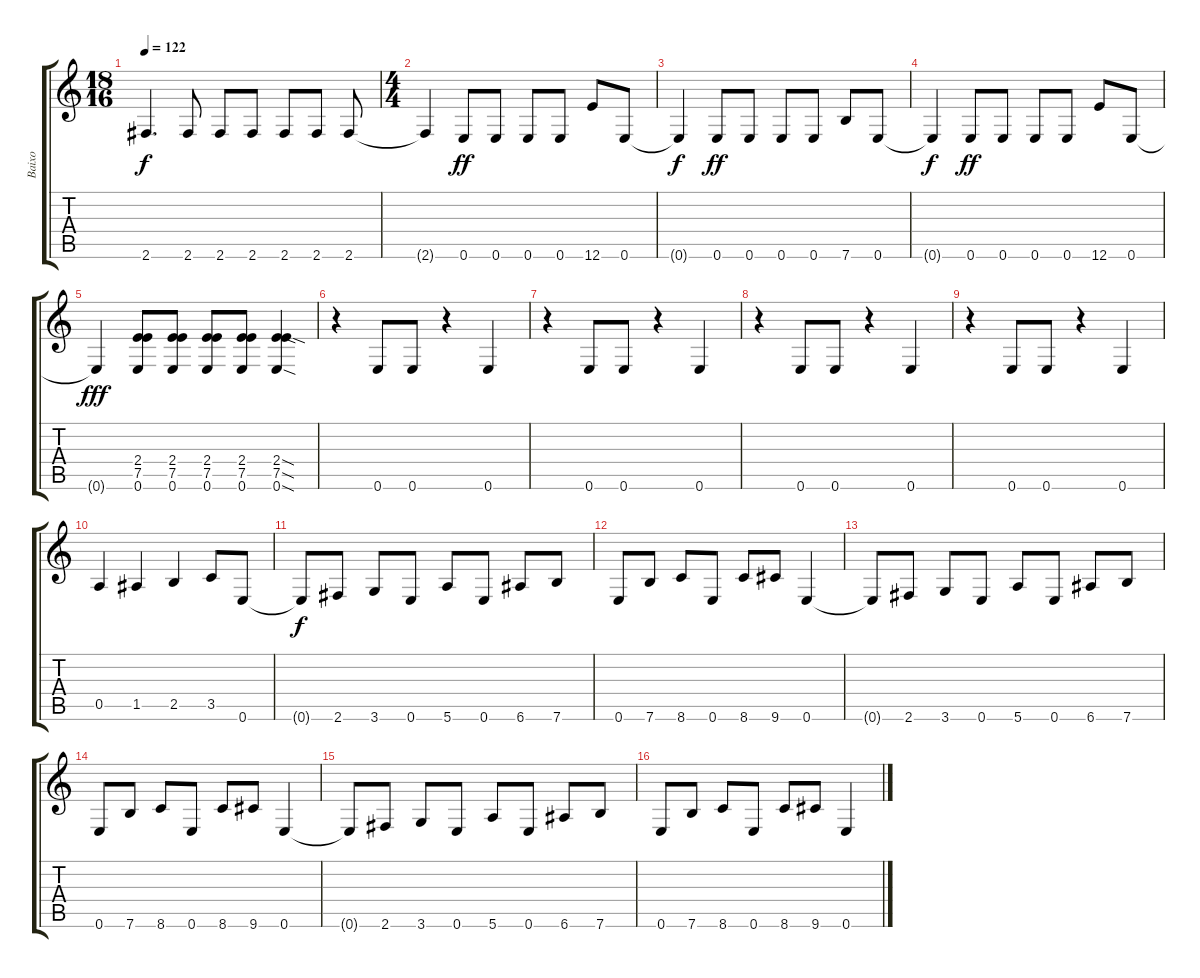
\track ("Baixo" "Baixo") {instrument electricbassfinger}
\staff {score tabs}
\tuning (E4 B3 G3 D3 A2 E2) {hide}
\ts (18 16)
\tempo 122
\clef g2
\ks c
2.6.4{d dy f} 2.6.8 2.6.8 2.6.8 2.6.8 2.6.8 2.6.8 |
\ts (4 4)
2.6{t}.4 0.6.8{dy ff} 0.6.8 0.6.8 0.6.8 12.6.8 0.6.8 |
0.6{t}.4{dy f} 0.6.8{dy ff} 0.6.8 0.6.8 0.6.8 7.6.8 0.6.8 |
0.6{t}.4{dy f} 0.6.8{dy ff} 0.6.8 0.6.8 0.6.8 12.6.8 0.6.8 |
0.6{t}.4{dy fff} (2.4 7.5 0.6).8 (2.4 7.5 0.6).8 (2.4 7.5 0.6).8 (2.4 7.5 0.6).8 (2.4{sod} 7.5{sod} 0.6{sod}).4 |
r.4 0.6.8 0.6.8 r.4 0.6.4 |
r.4 0.6.8 0.6.8 r.4 0.6.4 |
r.4 0.6.8 0.6.8 r.4 0.6.4 |
r.4 0.6.8 0.6.8 r.4 0.6.4 |
0.5.4 1.5.4 2.5.4 3.5.8 0.6.8 |
0.6{t}.8{dy f} 2.6.8 3.6.8 0.6.8 5.6.8 0.6.8 6.6.8 7.6.8 |
0.6.8 7.6.8 8.6.8 0.6.8 8.6.8 9.6.8 0.6.4 |
0.6{t}.8 2.6.8 3.6.8 0.6.8 5.6.8 0.6.8 6.6.8 7.6.8 |
0.6.8 7.6.8 8.6.8 0.6.8 8.6.8 9.6.8 0.6.4 |
0.6{t}.8 2.6.8 3.6.8 0.6.8 5.6.8 0.6.8 6.6.8 7.6.8 |
0.6.8 7.6.8 8.6.8 0.6.8 8.6.8 9.6.8 0.6.4
